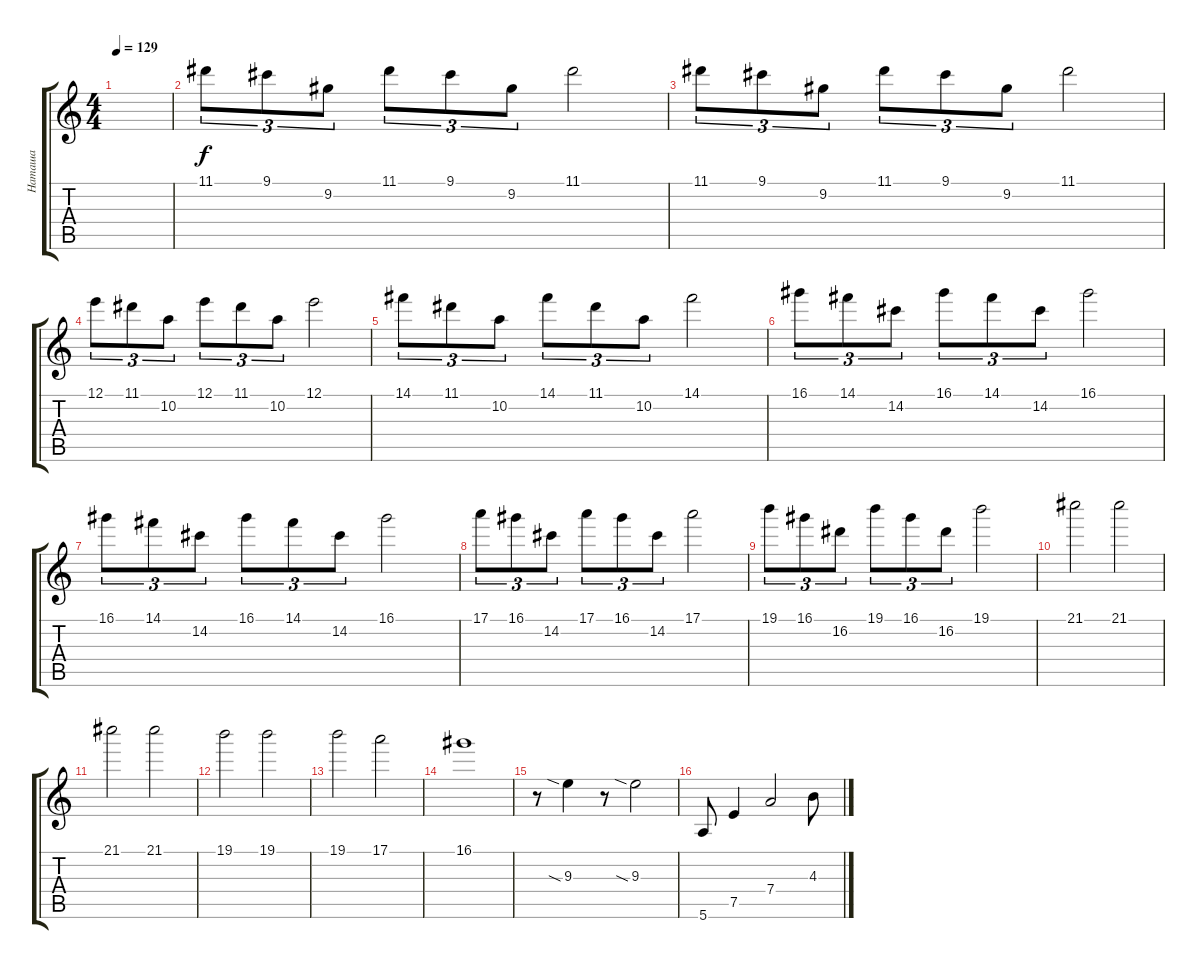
\track ("Наташа" "Наташа") {instrument distortionguitar}
\staff {score tabs}
\tuning (E4 B3 G3 D3 A2 E2) {hide}
\ts (4 4)
\tempo 129
\clef g2
\ks c
|
11.1.8{tu (3 2)} 9.1.8{tu (3 2)} 9.2.8{tu (3 2)} 11.1.8{tu (3 2)} 9.1.8{tu (3 2)} 9.2.8{tu (3 2)} 11.1.2 |
11.1.8{tu (3 2)} 9.1.8{tu (3 2)} 9.2.8{tu (3 2)} 11.1.8{tu (3 2)} 9.1.8{tu (3 2)} 9.2.8{tu (3 2)} 11.1.2 |
12.1.8{tu (3 2)} 11.1.8{tu (3 2)} 10.2.8{tu (3 2)} 12.1.8{tu (3 2)} 11.1.8{tu (3 2)} 10.2.8{tu (3 2)} 12.1.2 |
14.1.8{tu (3 2)} 11.1.8{tu (3 2)} 10.2.8{tu (3 2)} 14.1.8{tu (3 2)} 11.1.8{tu (3 2)} 10.2.8{tu (3 2)} 14.1.2 |
16.1.8{tu (3 2)} 14.1.8{tu (3 2)} 14.2.8{tu (3 2)} 16.1.8{tu (3 2)} 14.1.8{tu (3 2)} 14.2.8{tu (3 2)} 16.1.2 |
16.1.8{tu (3 2)} 14.1.8{tu (3 2)} 14.2.8{tu (3 2)} 16.1.8{tu (3 2)} 14.1.8{tu (3 2)} 14.2.8{tu (3 2)} 16.1.2 |
17.1.8{tu (3 2)} 16.1.8{tu (3 2)} 14.2.8{tu (3 2)} 17.1.8{tu (3 2)} 16.1.8{tu (3 2)} 14.2.8{tu (3 2)} 17.1.2 |
19.1.8{tu (3 2)} 16.1.8{tu (3 2)} 16.2.8{tu (3 2)} 19.1.8{tu (3 2)} 16.1.8{tu (3 2)} 16.2.8{tu (3 2)} 19.1.2 |
21.1.2 21.1.2 |
21.1.2 21.1.2 |
19.1.2 19.1.2 |
19.1.2 17.1.2 |
16.1.1 |
r.8 9.3{sia}.4 r.8 9.3{sia}.2 |
5.6.8 7.5.4 7.4.2 4.3{ss}.8
